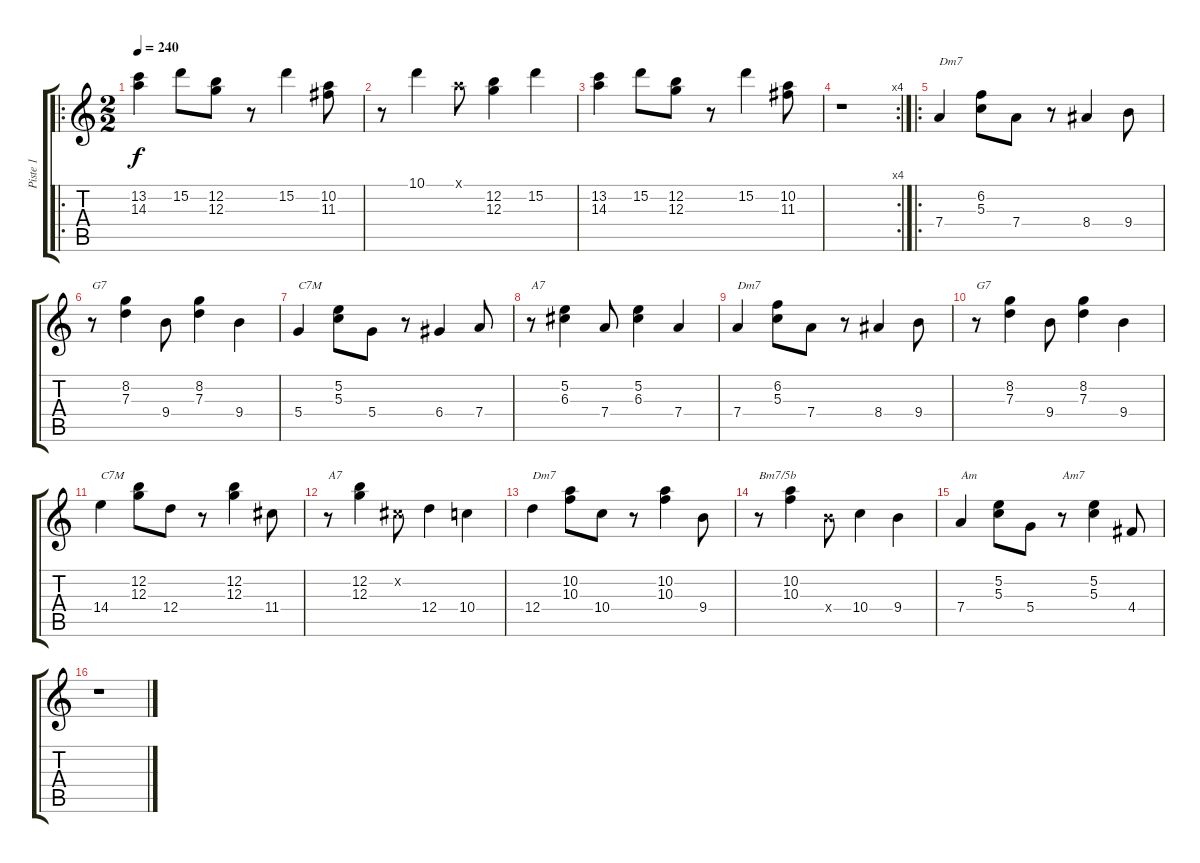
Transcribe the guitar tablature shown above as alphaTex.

\track ("Piste 1" "Piste 1") {instrument acousticguitarsteel}
\staff {score tabs}
\tuning (E4 B3 G3 D3 A2 E2) {hide}
\ro
\ts (2 2)
\tempo 240
\clef g2
\ks c
(13.2 14.3).4{dy f instrument acousticguitarsteel} 15.2.8 (12.2 12.3).8 r.8 15.2.4 (10.2 11.3).8 |
r.8 10.1.4 5.1{x}.8 (12.2 12.3).4 15.2.4 |
(13.2 14.3).4 15.2.8 (12.2 12.3).8 r.8 15.2.4 (10.2 11.3).8 |
\rc 4
r.1 |
\ro
7.4.4{txt "Dm7"} (6.2 5.3).8 7.4.8 r.8 8.4.4 9.4.8 |
r.8{txt "G7"} (8.2 7.3).4 9.4.8 (8.2 7.3).4 9.4.4 |
5.4.4{txt "C7M"} (5.2 5.3).8 5.4.8 r.8 6.4.4 7.4.8 |
r.8{txt "A7"} (5.2 6.3).4 7.4.8 (5.2 6.3).4 7.4.4 |
7.4.4{txt "Dm7"} (6.2 5.3).8 7.4.8 r.8 8.4.4 9.4.8 |
r.8{txt "G7"} (8.2 7.3).4 9.4.8 (8.2 7.3).4 9.4.4 |
14.4.4{txt "C7M"} (12.2 12.3).8 12.4.8 r.8 (12.2 12.3).4 11.4.8 |
r.8{txt "A7"} (12.2 12.3).4 2.2{x}.8 12.4.4 10.4.4 |
12.4.4{txt "Dm7"} (10.2 10.3).8 10.4.8 r.8 (10.2 10.3).4 9.4.8 |
r.8{txt "Bm7/5b"} (10.2 10.3).4 9.4{x}.8 10.4.4 9.4.4 |
7.4.4{txt "Am"} (5.2 5.3).8 5.4.8 r.8{txt "Am7"} (5.2 5.3).4 4.4.8 |
r.1
